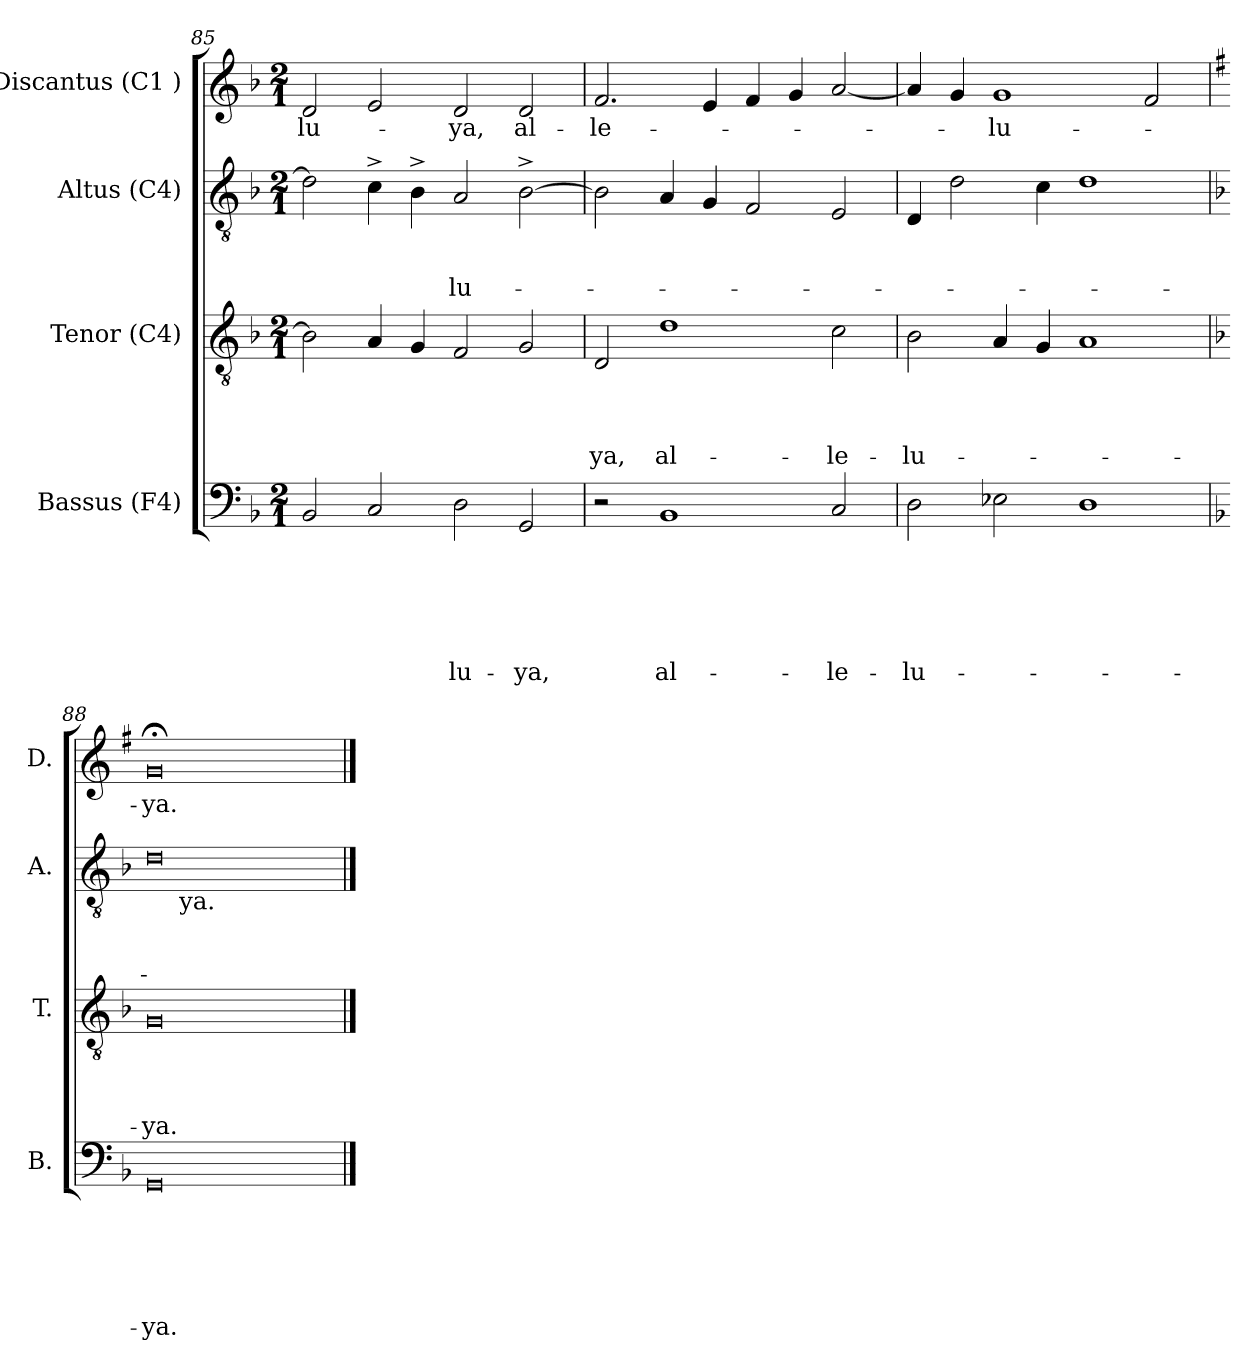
**kern	**text	**text	**text	**text	**text	**text	**kern	**text	**text	**text	**text	**kern	**text	**text	**text	**kern	**text
*part4	*part4	*part4	*part4	*part4	*part4	*part4	*part3	*part3	*part3	*part3	*part3	*part2	*part2	*part2	*part2	*part1	*part1
*staff4	*staff4	*staff4	*staff4	*staff4	*staff4	*staff4	*staff3	*staff3	*staff3	*staff3	*staff3	*staff2	*staff2	*staff2	*staff2	*staff1	*staff1
*I"Bassus (F4)	*	*	*	*	*	*	*I"Tenor (C4)	*	*	*	*	*I"Altus (C4)	*	*	*	*I"Discantus (C1 )	*
*I'B.	*	*	*	*	*	*	*I'T.	*	*	*	*	*I'A.	*	*	*	*I'D.	*
*clefF4	*	*	*	*	*	*	*clefGv2	*	*	*	*	*clefGv2	*	*	*	*clefG2	*
*k[b-]	*	*	*	*	*	*	*k[b-]	*	*	*	*	*k[b-]	*	*	*	*k[b-]	*
*F:	*	*	*	*	*	*	*F:	*	*	*	*	*F:	*	*	*	*F:	*
*M2/1	*	*	*	*	*	*	*M2/1	*	*	*	*	*M2/1	*	*	*	*M2/1	*
=85	=85	=85	=85	=85	=85	=85	=85	=85	=85	=85	=85	=85	=85	=85	=85	=85	=85
!	!	!	!	!	!	!	!	!	!	!	!	!	!	!	!	!	!LO:LY:b
2BB-/	.	.	.	.	.	.	2B-\]	.	.	.	.	2d\]	.	.	.	2d/	-lu-
2C/	.	.	.	.	.	.	4A/	.	.	.	.	4c^>\	.	.	.	2e/	.
.	.	.	.	.	.	.	4G/	.	.	.	.	4B-^>\	.	.	.	.	.
!	!	!	!	!	!	!LO:LY:b	!	!	!	!	!	!	!	!	!LO:LY:b	!	!LO:LY:b
2D\	.	.	.	.	.	-lu-	2F/	.	.	.	.	2A/	.	.	-lu-	2d/	-ya,
!	!	!	!	!	!	!LO:LY:b	!	!	!	!	!	!	!	!	!	!	!LO:LY:b
2GG/	.	.	.	.	.	-ya,	2G/	.	.	.	.	[<2B-^>\	.	.	.	2d/	al-
!!LO:LB:g=z
=86	=86	=86	=86	=86	=86	=86	=86	=86	=86	=86	=86	=86	=86	=86	=86	=86	=86
!	!	!	!	!	!	!	!	!	!	!	!LO:LY:b	!	!	!	!	!	!LO:LY:b
2r	.	.	.	.	.	.	2D/	.	.	.	-ya,	2B-\]	.	.	.	2.f/	-le-
!	!	!	!	!	!	!LO:LY:b	!	!	!	!	!LO:LY:b	!	!	!	!	!	!
1BB-	.	.	.	.	.	al-	1d	.	.	.	al-	4A/	.	.	.	.	.
.	.	.	.	.	.	.	.	.	.	.	.	4G/	.	.	.	4e/	.
.	.	.	.	.	.	.	.	.	.	.	.	2F/	.	.	.	4f/	.
.	.	.	.	.	.	.	.	.	.	.	.	.	.	.	.	4g/	.
!	!	!	!	!	!	!LO:LY:b	!	!	!	!	!LO:LY:b	!	!	!	!	!	!
2C/	.	.	.	.	.	-le-	2c\	.	.	.	-le-	2E/	.	.	.	[<2a/	.
=87	=87	=87	=87	=87	=87	=87	=87	=87	=87	=87	=87	=87	=87	=87	=87	=87	=87
!	!	!	!	!	!	!LO:LY:b	!	!	!	!	!LO:LY:b	!	!	!	!	!	!
2D\	.	.	.	.	.	-lu-	2B-\	.	.	.	-lu-	4D/	.	.	.	4a/]	.
.	.	.	.	.	.	.	.	.	.	.	.	2d\	.	.	.	4g/	.
!	!	!	!	!	!	!	!	!	!	!	!	!	!	!	!	!	!LO:LY:b
2E-\	.	.	.	.	.	.	4A/	.	.	.	.	.	.	.	.	1g	-lu-
.	.	.	.	.	.	.	4G/	.	.	.	.	4c\	.	.	.	.	.
1D	.	.	.	.	.	.	1A	.	.	.	.	1d	.	.	.	.	.
.	.	.	.	.	.	.	.	.	.	.	.	.	.	.	.	2f/	.
=88	=88	=88	=88	=88	=88	=88	=88	=88	=88	=88	=88	=88	=88	=88	=88	=88	=88
*	*	*	*	*	*	*	*	*	*	*	*	*	*	*	*	*k[f#]	*
*	*	*	*	*	*	*	*	*	*	*	*	*	*	*	*	*G:	*
!	!	!	!	!	!	!LO:LY:b	!	!	!	!	!LO:LY:b	!	!	!	!	!	!LO:LY:b
*	*	*	*	*	*	*	*	*	*	*	*	*^	*	*	*	*	*
0GG	.	.	.	.	.	-ya.	0G	.	.	.	-ya.	0d	8ryy	.	.	.	0g;	-ya.
!	!	!	!	!	!	!	!	!	!	!	!	!	!LO:TX:b:t=ya.	!	!	!	!	!
.	.	.	.	.	.	.	.	.	.	.	.	.	1...ryy	.	.	.	.	.
*	*	*	*	*	*	*	*	*	*	*	*	*v	*v	*	*	*	*	*
==	==	==	==	==	==	==	==	==	==	==	==	==	==	==	==	==	==
*-	*-	*-	*-	*-	*-	*-	*-	*-	*-	*-	*-	*-	*-	*-	*-	*-	*-
